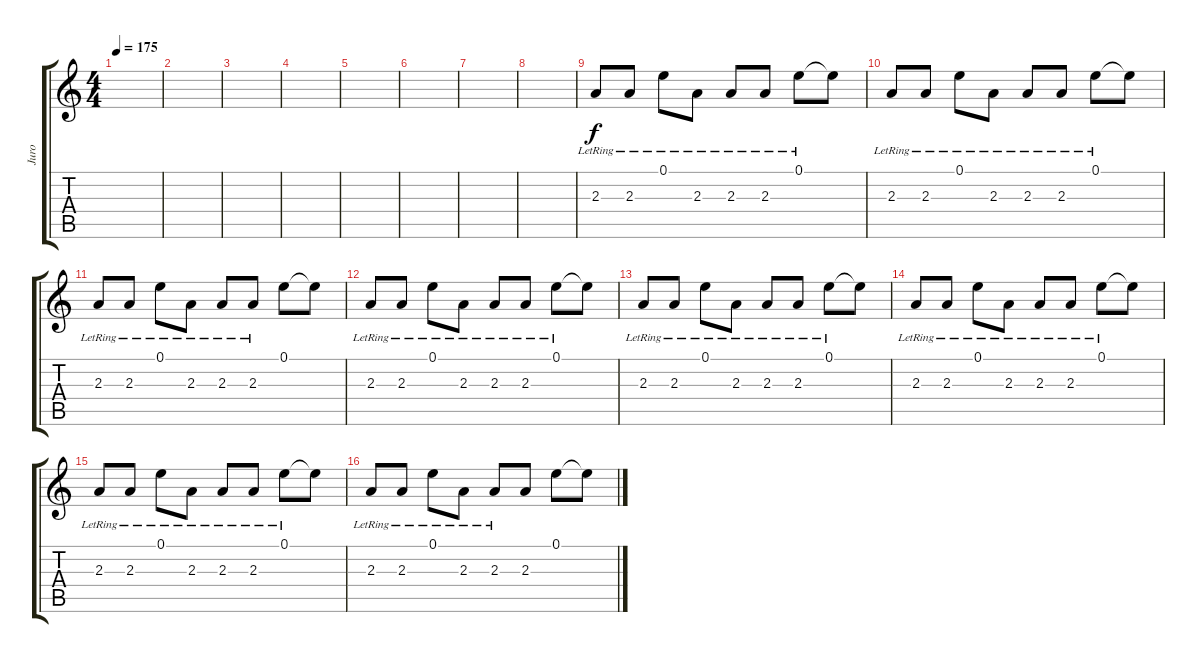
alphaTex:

\track ("Juro" "Juro") {instrument distortionguitar}
\staff {score tabs}
\tuning (E4 B3 G3 D3 A2 E2) {hide}
\ts (4 4)
\tempo 175
\clef g2
\ks c
|
|
|
|
|
|
|
|
2.3{lr}.8 2.3{lr}.8 0.1{lr}.8 2.3{lr}.8 2.3{lr}.8 2.3{lr}.8 0.1{lr}.8 0.1{t}.8 |
2.3{lr}.8 2.3{lr}.8 0.1{lr}.8 2.3{lr}.8 2.3{lr}.8 2.3{lr}.8 0.1{lr}.8 0.1{t}.8 |
2.3{lr}.8 2.3{lr}.8 0.1{lr}.8 2.3{lr}.8 2.3{lr}.8 2.3{lr}.8 0.1.8 0.1{t}.8 |
2.3{lr}.8 2.3{lr}.8 0.1{lr}.8 2.3{lr}.8 2.3{lr}.8 2.3{lr}.8 0.1{lr}.8 0.1{t}.8 |
2.3{lr}.8 2.3{lr}.8 0.1{lr}.8 2.3{lr}.8 2.3{lr}.8 2.3{lr}.8 0.1{lr}.8 0.1{t}.8 |
2.3{lr}.8 2.3{lr}.8 0.1{lr}.8 2.3{lr}.8 2.3{lr}.8 2.3{lr}.8 0.1{lr}.8 0.1{t}.8 |
2.3{lr}.8 2.3{lr}.8 0.1{lr}.8 2.3{lr}.8 2.3{lr}.8 2.3{lr}.8 0.1{lr}.8 0.1{t}.8 |
2.3{lr}.8 2.3{lr}.8 0.1{lr}.8 2.3{lr}.8 2.3{lr}.8 2.3.8 0.1.8 0.1{t}.8
